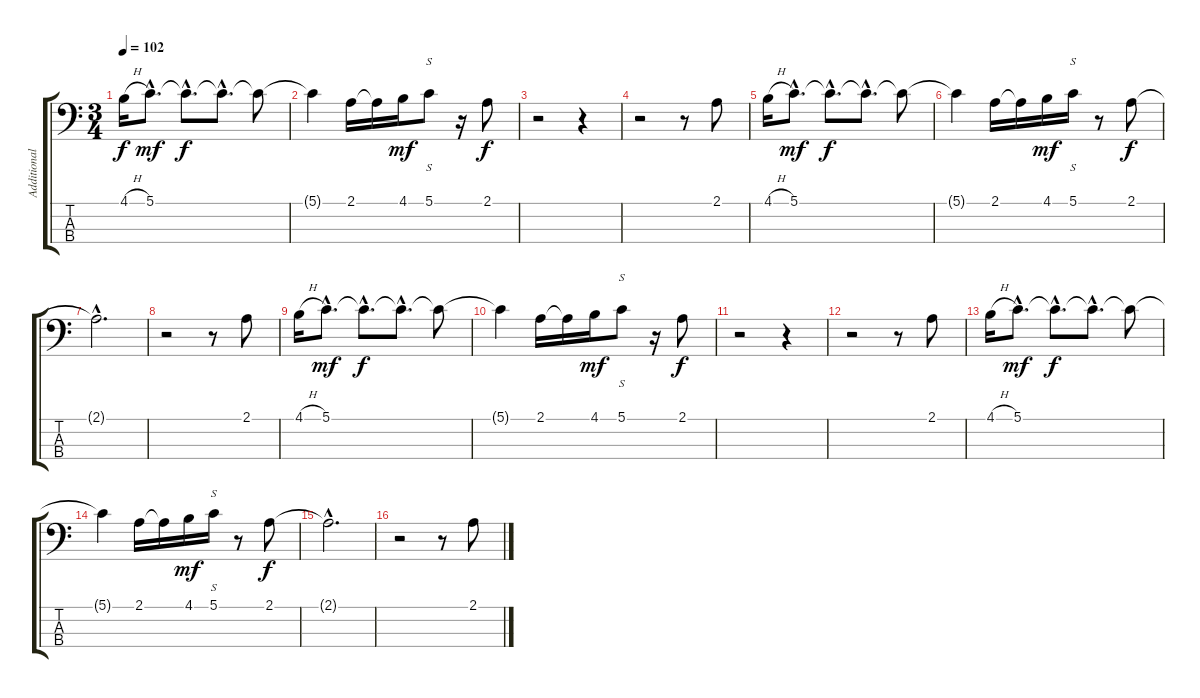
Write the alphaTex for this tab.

\track ("Additional Bass" "Additional") {instrument fretlessbass}
\staff {score tabs}
\tuning (G2 D2 A1 E1) {hide}
\ts (3 4)
\tempo 102
\clef f4
\ks c
4.1{h}.16{dy f} 5.1{hac}.8{d dy mf} 5.1{hac t}.8{d dy f} 5.1{hac t}.8{d} 5.1{t}.8 |
5.1{t}.4 2.1.16 2.1{t}.16 4.1.16{dy mf} 5.1.8{s} r.16 2.1.8{dy f} |
r.2 r.4 |
r.2 r.8 2.1.8 |
4.1{h}.16 5.1{hac}.8{d dy mf} 5.1{hac t}.8{d dy f} 5.1{hac t}.8{d} 5.1{t}.8 |
5.1{t}.4 2.1.16 2.1{t}.16 4.1.16{dy mf} 5.1.16{s} r.8 2.1.8{dy f} |
2.1{hac t}.2{d} |
r.2 r.8 2.1.8 |
4.1{h}.16 5.1{hac}.8{d dy mf} 5.1{hac t}.8{d dy f} 5.1{hac t}.8{d} 5.1{t}.8 |
5.1{t}.4 2.1.16 2.1{t}.16 4.1.16{dy mf} 5.1.8{s} r.16 2.1.8{dy f} |
r.2 r.4 |
r.2 r.8 2.1.8 |
4.1{h}.16 5.1{hac}.8{d dy mf} 5.1{hac t}.8{d dy f} 5.1{hac t}.8{d} 5.1{t}.8 |
5.1{t}.4 2.1.16 2.1{t}.16 4.1.16{dy mf} 5.1.16{s} r.8 2.1.8{dy f} |
2.1{hac t}.2{d} |
r.2 r.8 2.1.8
